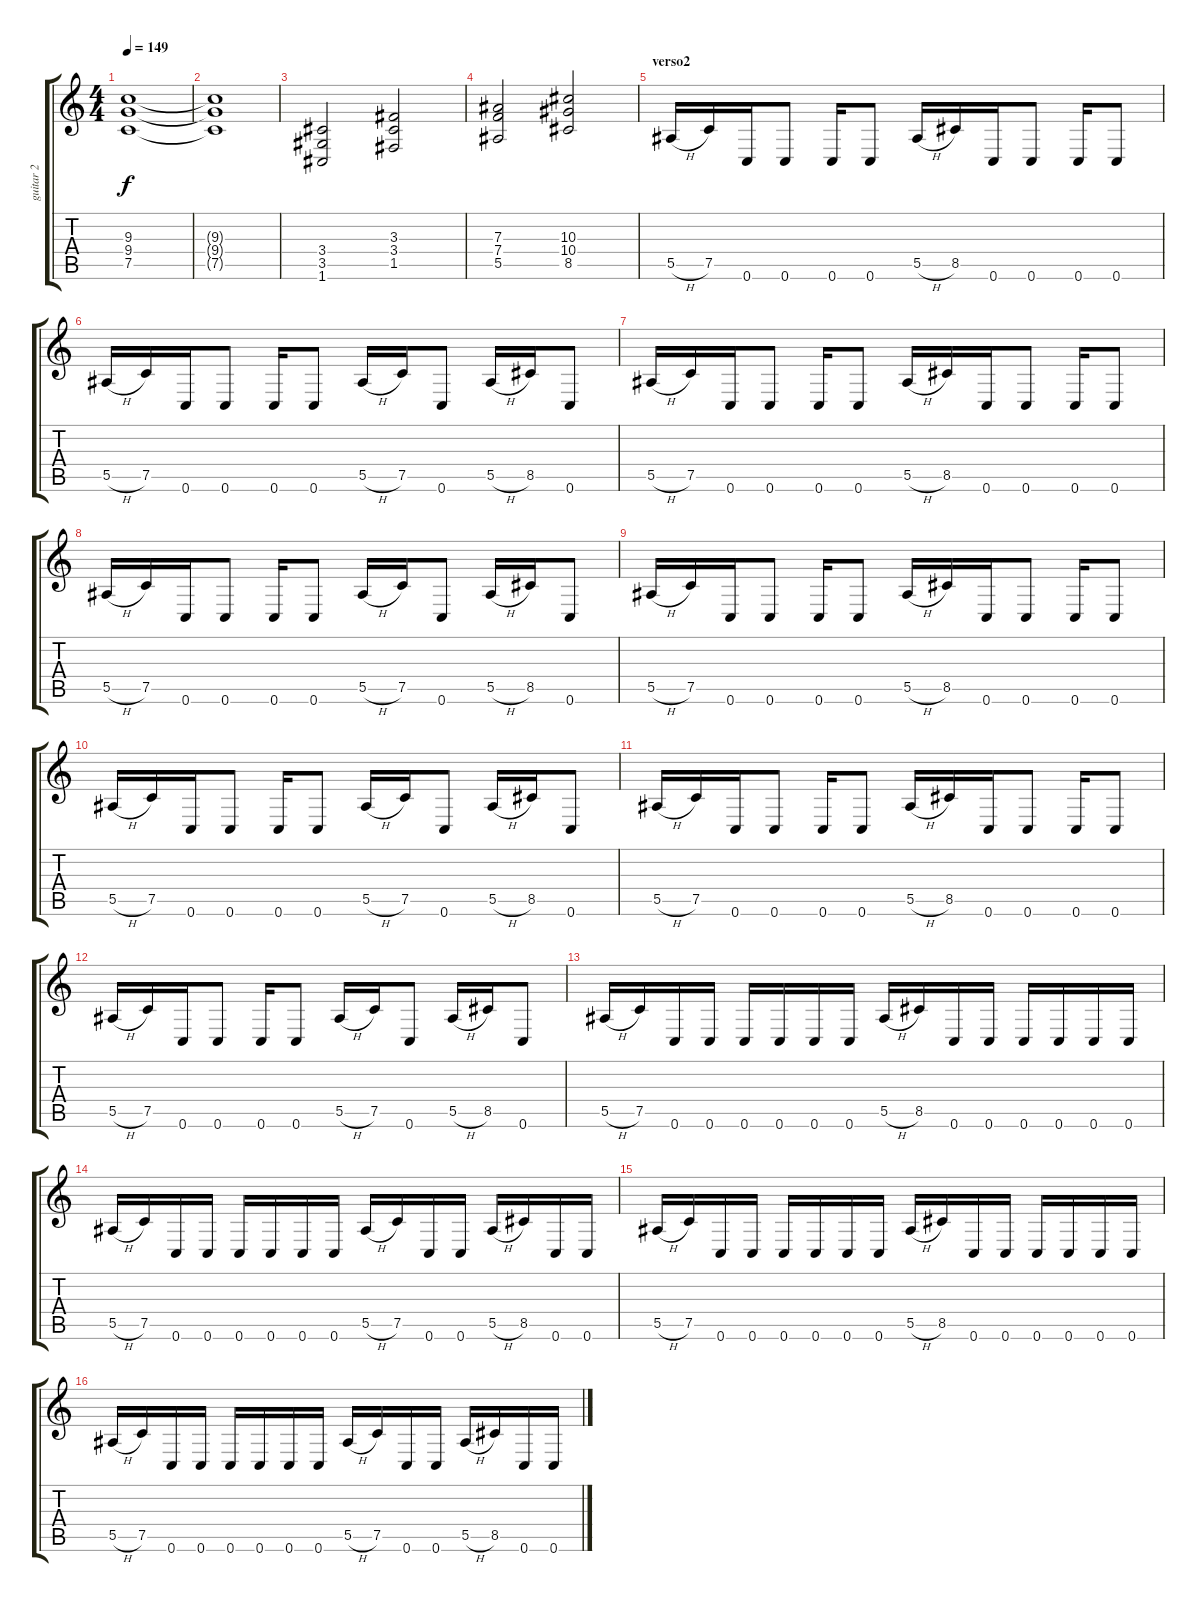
\track ("guitar 2" "guitar 2") {instrument distortionguitar}
\staff {score tabs}
\tuning (C4 G3 Eb3 Bb2 F2 C2) {hide}
\ts (4 4)
\tempo 149
\clef g2
\ks c
(9.3 9.4 7.5).1{dy f} |
(9.3{t} 9.4{t} 7.5{t}).1 |
(3.4 3.5 1.6).2 (3.3 3.4 1.5).2 |
(7.3 7.4 5.5).2 (10.3 10.4 8.5).2 |
\section ("" "verso2")
5.5{h}.16 7.5.16 0.6.16 0.6.8 0.6.16 0.6.8 5.5{h}.16 8.5.16 0.6.16 0.6.8 0.6.16 0.6.8 |
5.5{h}.16 7.5.16 0.6.16 0.6.8 0.6.16 0.6.8 5.5{h}.16 7.5.16 0.6.8 5.5{h}.16 8.5.16 0.6.8 |
5.5{h}.16 7.5.16 0.6.16 0.6.8 0.6.16 0.6.8 5.5{h}.16 8.5.16 0.6.16 0.6.8 0.6.16 0.6.8 |
5.5{h}.16 7.5.16 0.6.16 0.6.8 0.6.16 0.6.8 5.5{h}.16 7.5.16 0.6.8 5.5{h}.16 8.5.16 0.6.8 |
5.5{h}.16 7.5.16 0.6.16 0.6.8 0.6.16 0.6.8 5.5{h}.16 8.5.16 0.6.16 0.6.8 0.6.16 0.6.8 |
5.5{h}.16 7.5.16 0.6.16 0.6.8 0.6.16 0.6.8 5.5{h}.16 7.5.16 0.6.8 5.5{h}.16 8.5.16 0.6.8 |
5.5{h}.16 7.5.16 0.6.16 0.6.8 0.6.16 0.6.8 5.5{h}.16 8.5.16 0.6.16 0.6.8 0.6.16 0.6.8 |
5.5{h}.16 7.5.16 0.6.16 0.6.8 0.6.16 0.6.8 5.5{h}.16 7.5.16 0.6.8 5.5{h}.16 8.5.16 0.6.8 |
5.5{h}.16 7.5.16 0.6.16 0.6.16 0.6.16 0.6.16 0.6.16 0.6.16 5.5{h}.16 8.5.16 0.6.16 0.6.16 0.6.16 0.6.16 0.6.16 0.6.16 |
5.5{h}.16 7.5.16 0.6.16 0.6.16 0.6.16 0.6.16 0.6.16 0.6.16 5.5{h}.16 7.5.16 0.6.16 0.6.16 5.5{h}.16 8.5.16 0.6.16 0.6.16 |
5.5{h}.16 7.5.16 0.6.16 0.6.16 0.6.16 0.6.16 0.6.16 0.6.16 5.5{h}.16 8.5.16 0.6.16 0.6.16 0.6.16 0.6.16 0.6.16 0.6.16 |
5.5{h}.16 7.5.16 0.6.16 0.6.16 0.6.16 0.6.16 0.6.16 0.6.16 5.5{h}.16 7.5.16 0.6.16 0.6.16 5.5{h}.16 8.5.16 0.6.16 0.6.16
